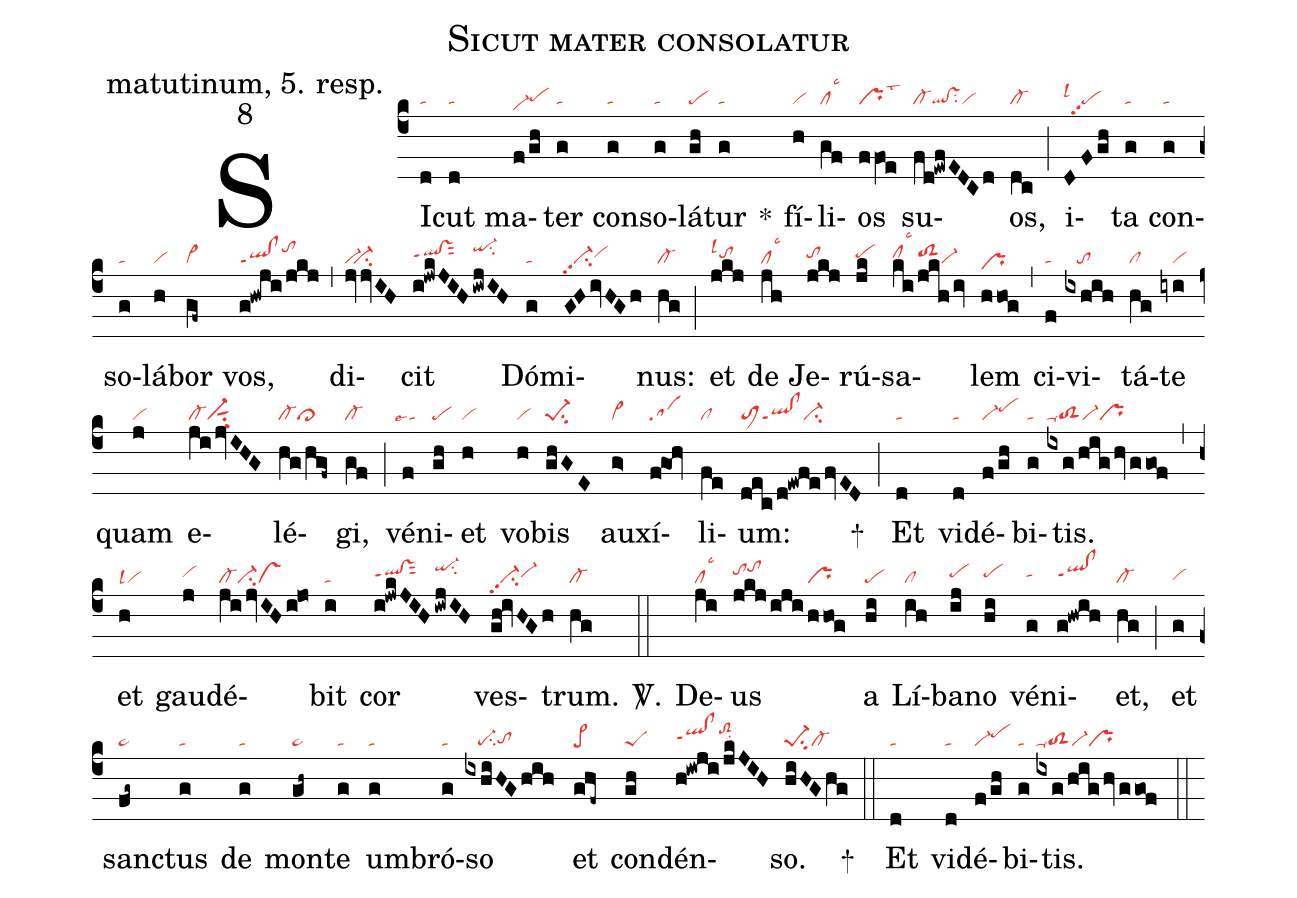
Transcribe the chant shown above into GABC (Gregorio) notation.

name: Sicut mater consolatur;
office-part: matutinum, 5. resp.;
mode: 8;
nabc-lines: 1;
%%
(c4)
SI(d|ta)cut(d|ta) ma(f/gh|vi-hdpehg)ter(g|ta) con(g|ta)so(g|ta)lá(gh|pe)tur(g|ta) *()
fí(h|vi)li(gf|cllsc3)os(ffOe|prlst3) su(fd!ewfEDCd|cl-ql!vssu2vi)os,(dc|cl-) (;)
i(DFgh|pepp2lsl1)ta(g|ta) con(g|ta)so(g|ta)lá(h|vi)bor(gf~|vi>) vos,(g!hwji/jkj|ql!clppt1tohj) (,)
di(jvjvIH|vi-``ci-)cit(i!jwkJIH|qlhh!vshhppt1sut2|iwjIH|qi-hjsu2) Dó(g|ta)mi(GHivHGh|vi-pp2su2vihh)nus:(hg|cl-) (;)
et(jkj|tohhlsl1) de(jh|cllsc3) Je(jkj|tohh)rú(jk|pehh)sa(ki|clhhlsc3|jkh/iv|toS2hhvi-)lem(hho!g|prhd) (,)
ci(f|ta)vi(ixhih|///to)tá(hg|cl)te(iyi|///vi) quam(j|vi) e(jijvIHG|cl-vi-sut1su2)lé(hg/hgf~|cl-cl>)gi,(gf|cl-) (;)
vé(f|``talse4)ni(gh|pe)et(h|vi) vo(h|vi)bis(ghGE|pe-1su2) au(g>|vi>)xí(fgOh|sa)li(fe|cl)um:(dec/d!ewfefvED|toM1ql!clppt1ci-) +(;)
Et(d|ta) vi(d|ta)dé(f/gh|vi-pehi)bi(g|ta)tis.(ixg/hig/hv/ggo!f|ta-toS2vi-pr) (,)
et(h|vilsl4) gau(j|vihh)dé(jijvIHi!jo|cl-ci-vs)bit(i|ta) cor(i!jwkJIH|qlhh!vshhppt1sut2|iwjIH|qi-hjsu2) ves(gh!ivHGh|vi-pp2su2vi-hh)trum.(hg|cl-) <sp>V/</sp>.(::)
De(ji|cllsc3)us(jkj/iji/|tohitohj|hho!g|pr) a(hi|pe) Lí(ih|cl)ba(ij|pehh)no(hi|pehh) vé(g|tahh)ni(g!hwih|qlhh!clhhppt1)et,(hg|cl-) (;)
et(g|vihg) sanc(fg~|ta>)tus(g|ta) de(g|ta) mon(gh~|ta>)te(g|ta) um(g|ta)bró(g|ta)so(ixhiHGhih|///pe-su2tohg) et(ghf~|pe>) con(gh|peS)dén(h!iwji/jkJIH|qlhh!clhhppt1toS2hjsu2)so.(hiHGhg|pe-1su2cl-) +(::)
Et(d|ta) vi(d|ta)dé(f/gh|vi-pehi)bi(g|ta)tis.(ixg/hig/hv/ggo!f|ta-toS2vi-pr) (::)
